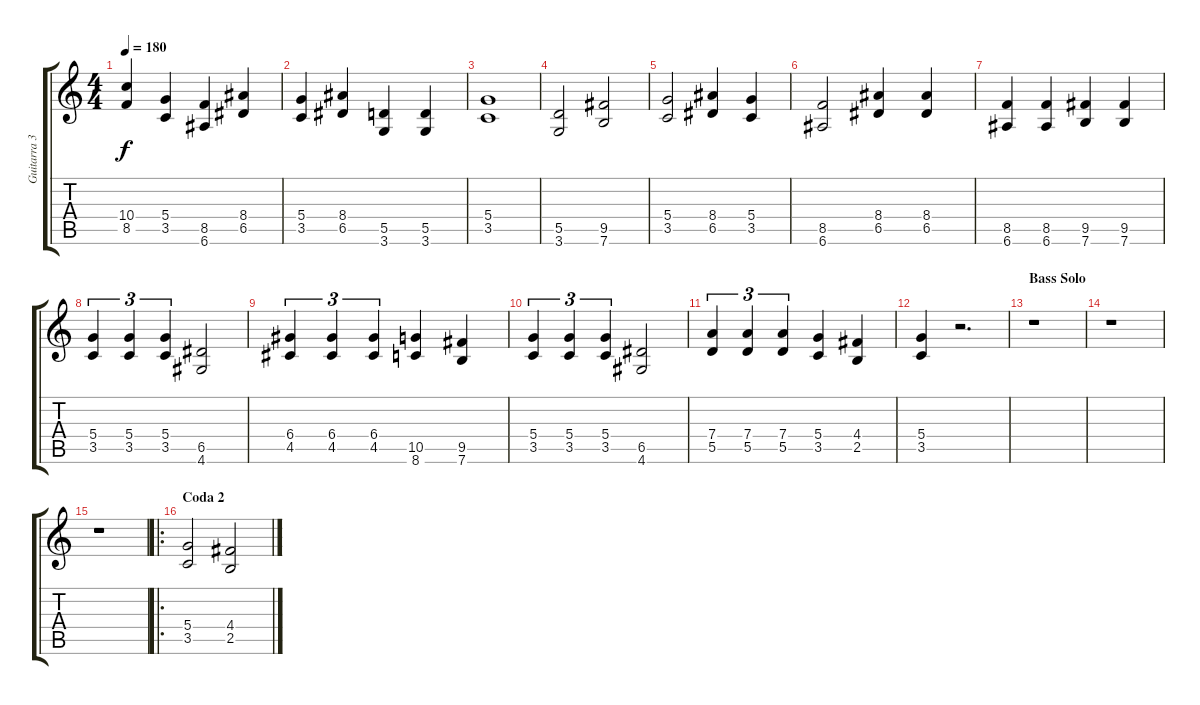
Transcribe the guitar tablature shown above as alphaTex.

\track ("Guitarra 3 (Rítmica)" "Guitarra 3") {instrument overdrivenguitar}
\staff {score tabs}
\tuning (E4 B3 G3 D3 A2 E2) {hide}
\ts (4 4)
\tempo 180
\clef g2
\ks c
(10.4 8.5).4{dy f} (5.4 3.5).4 (8.5 6.6).4 (8.4 6.5).4 |
(5.4 3.5).4 (8.4 6.5).4 (5.5 3.6).4 (5.5 3.6).4 |
(5.4 3.5).1 |
(5.5 3.6).2 (9.5 7.6).2 |
(5.4 3.5).2 (8.4 6.5).4 (5.4 3.5).4 |
(8.5 6.6).2 (8.4 6.5).4 (8.4 6.5).4 |
(8.5 6.6).4 (8.5 6.6).4 (9.5 7.6).4 (9.5 7.6).4 |
(5.4 3.5).4{tu (3 2)} (5.4 3.5).4{tu (3 2)} (5.4 3.5).4{tu (3 2)} (6.5 4.6).2 |
(6.4 4.5).4{tu (3 2)} (6.4 4.5).4{tu (3 2)} (6.4 4.5).4{tu (3 2)} (10.5 8.6).4 (9.5 7.6).4 |
(5.4 3.5).4{tu (3 2)} (5.4 3.5).4{tu (3 2)} (5.4 3.5).4{tu (3 2)} (6.5 4.6).2 |
(7.4 5.5).4{tu (3 2)} (7.4 5.5).4{tu (3 2)} (7.4 5.5).4{tu (3 2)} (5.4 3.5).4 (4.4 2.5).4 |
(5.4 3.5).4 r.2{d} |
\section ("" "Bass Solo")
r.1 |
r.1 |
r.1 |
\ro
\section ("" "Coda 2")
(5.4 3.5).2 (4.4 2.5).2
